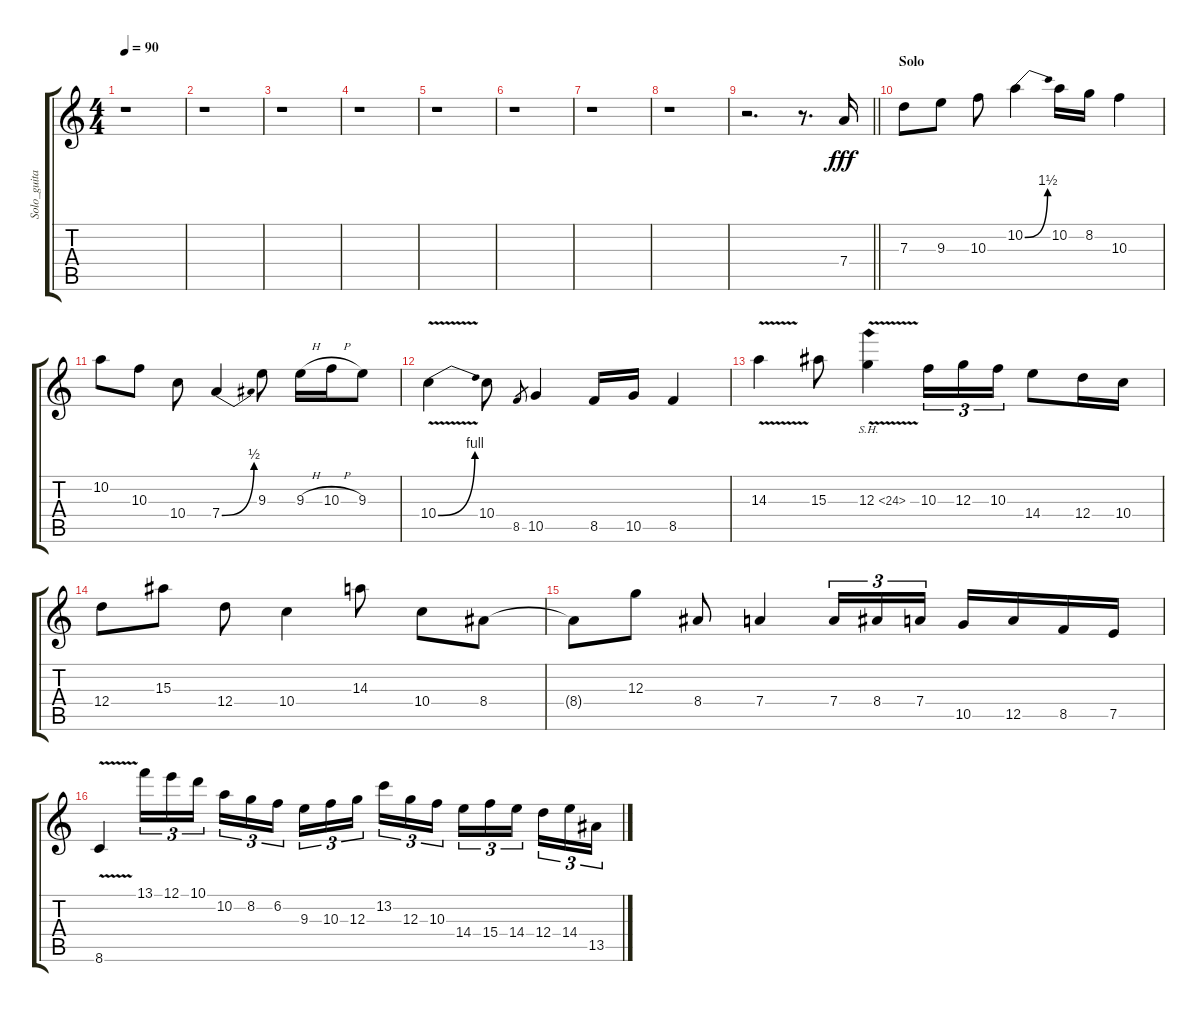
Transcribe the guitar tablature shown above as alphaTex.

\track ("Solo_guitar" "Solo_guita") {instrument overdrivenguitar}
\staff {score tabs}
\tuning (E4 B3 G3 D3 A2 E2) {hide}
\ts (4 4)
\tempo 90
\clef g2
\ks c
r.1{dy fff} |
r.1 |
r.1 |
r.1 |
r.1 |
r.1 |
r.1 |
r.1 |
\barLineRight lightlight
r.2{d} r.8{d} 7.4.16 |
\section ("" "Solo")
7.3.8 9.3.8 10.3.8 10.2{be (bend 0 0 60 6)}.4 10.2.16 8.2.16 10.3.4 |
10.2.8 10.3.8 10.4.8 7.4{be (bend 0 0 60 2)}.4 9.3.8 9.3{h}.16 10.3{h}.16 9.3.8 |
10.4{be (bend 0 0 60 4) v}.4 10.4.8 8.5.8{gr} 10.5.4 8.5.16 10.5.16 8.5.4 |
14.3{v}.4 15.3.8 12.3{sh 12 v}.4 10.3.16{tu (3 2)} 12.3.16{tu (3 2)} 10.3.16{tu (3 2)} 14.4.8 12.4.16 10.4.16 |
12.4.8 15.3.8 12.4.8 10.4.4 14.3.8 10.4.8 8.4.8 |
8.4{t}.8 12.3.8 8.4.8 7.4.4 7.4.16{tu (3 2)} 8.4.16{tu (3 2)} 7.4.16{tu (3 2)} 10.5.16 12.5.16 8.5.16 7.5.16 |
8.6{v}.4 13.1.16{tu (3 2)} 12.1.16{tu (3 2)} 10.1.16{tu (3 2)} 10.2.16{tu (3 2)} 8.2.16{tu (3 2)} 6.2.16{tu (3 2)} 9.3.16{tu (3 2)} 10.3.16{tu (3 2)} 12.3.16{tu (3 2)} 13.2.16{tu (3 2)} 12.3.16{tu (3 2)} 10.3.16{tu (3 2)} 14.4.16{tu (3 2)} 15.4.16{tu (3 2)} 14.4.16{tu (3 2)} 12.4.16{tu (3 2)} 14.4.16{tu (3 2)} 13.5.16{tu (3 2)}
